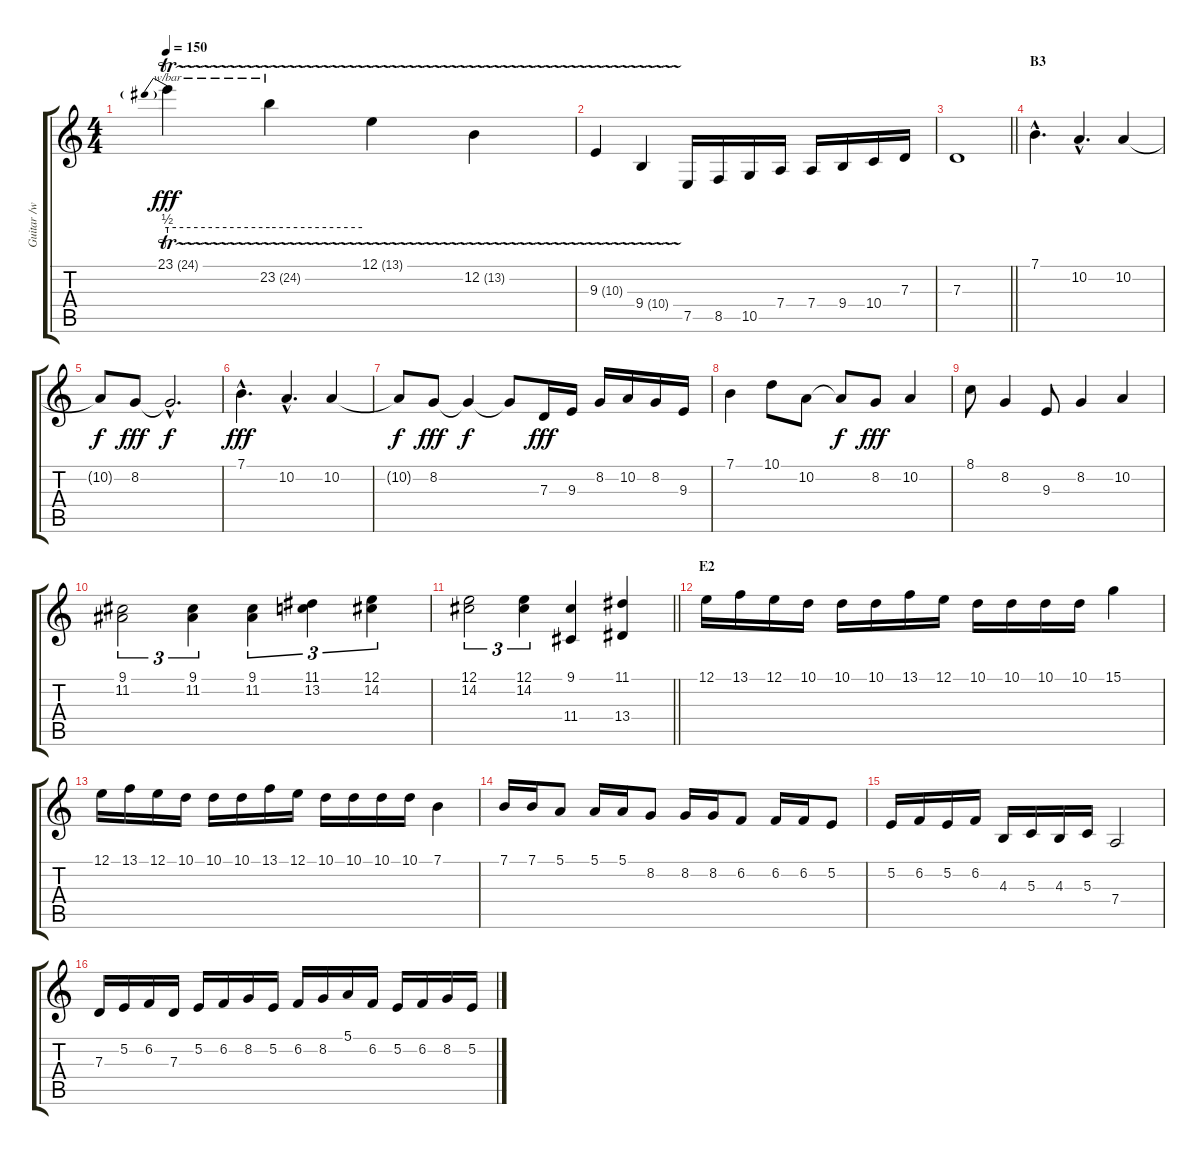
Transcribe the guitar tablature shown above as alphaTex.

\track ("Guitar /w Synth-Distortion" "Guitar /w ") {instrument lead2sawtooth}
\staff {score tabs}
\tuning (E4 B3 G3 D3 A2 E2) {hide}
\ts (4 4)
\tempo 150
\clef g2
\ks c
23.1{tr (24 16)}.4{tbe (predive default 0 2 60 2) dy fff} 23.2{tr (24 16)}.4{tbe (hold default 0 2 60 2)} 12.1{tr (13 16)}.4 12.2{tr (13 16)}.4 |
9.3{tr (10 16)}.4 9.4{tr (10 16)}.4 7.5.16 8.5.16 10.5.16 7.4.16 7.4.16 9.4.16 10.4.16 7.3.16 |
\barLineRight lightlight
7.3.1 |
\section ("" "B3")
7.1{hac}.4{d} 10.2{hac}.4{d} 10.2.4 |
10.2{t}.8{dy f} 8.2.8{dy fff} 8.2{hac t}.2{d dy f} |
7.1{hac}.4{d dy fff} 10.2{hac}.4{d} 10.2.4 |
10.2{t}.8{dy f} 8.2.8{dy fff} 8.2{t}.4{dy f} 8.2{t}.8 7.3.16{dy fff} 9.3.16 8.2.16 10.2.16 8.2.16 9.3.16 |
7.1.4 10.1.8 10.2.8 10.2{t}.8{dy f} 8.2.8{dy fff} 10.2.4 |
8.1.8 8.2.4 9.3.8 8.2.4 10.2.4 |
(9.1 11.2).2{tu (3 2)} (9.1 11.2).4{tu (3 2)} (9.1 11.2).4{tu (3 2)} (11.1 13.2).4{tu (3 2)} (12.1 14.2).4{tu (3 2)} |
\barLineRight lightlight
(12.1 14.2).2{tu (3 2)} (12.1 14.2).4{tu (3 2)} (9.1 11.4).4 (11.1 13.4).4 |
\section ("" "E2")
12.1.16 13.1.16 12.1.16 10.1.16 10.1.16 10.1.16 13.1.16 12.1.16 10.1.16 10.1.16 10.1.16 10.1.16 15.1.4 |
12.1.16 13.1.16 12.1.16 10.1.16 10.1.16 10.1.16 13.1.16 12.1.16 10.1.16 10.1.16 10.1.16 10.1.16 7.1.4 |
7.1.16 7.1.16 5.1.8 5.1.16 5.1.16 8.2.8 8.2.16 8.2.16 6.2.8 6.2.16 6.2.16 5.2.8 |
5.2.16 6.2.16 5.2.16 6.2.16 4.3.16 5.3.16 4.3.16 5.3.16 7.4.2 |
7.3.16 5.2.16 6.2.16 7.3.16 5.2.16 6.2.16 8.2.16 5.2.16 6.2.16 8.2.16 5.1.16 6.2.16 5.2.16 6.2.16 8.2.16 5.2.16
